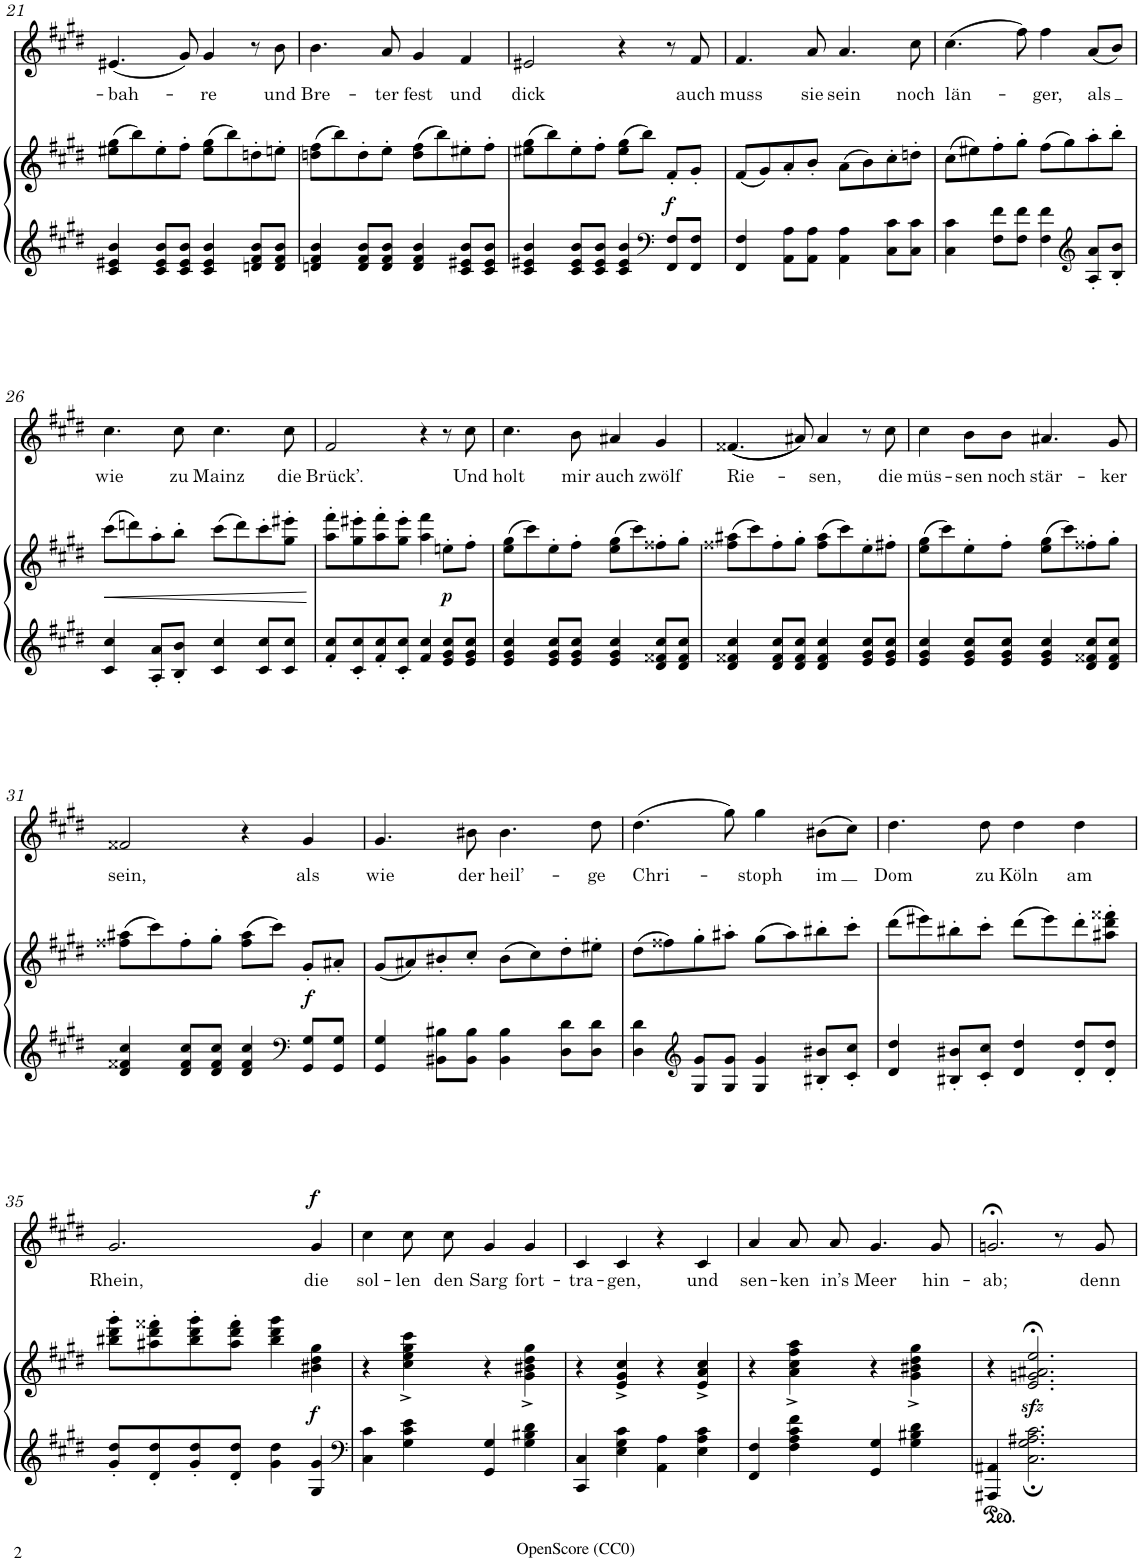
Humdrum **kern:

**kern	**kern	**dynam	**kern	**text	**dynam
*part2	*part2	*part2	*part1	*part1	*part1
*staff3	*staff2	*staff2/3	*staff1	*staff1	*staff1
*I"Piano	*	*	*I"Voice	*	*
*I'Pno	*	*	*	*	*
!!LO:PB:g=z
*clefG2	*clefG2	*	*clefG2	*	*
*k[f#c#g#d#]	*k[f#c#g#d#]	*	*k[f#c#g#d#]	*	*
*M4/4	*M4/4	*	*M4/4	*	*
*met(c)	*met(c)	*	*met(c)	*	*
=21	=21	=21	=21	=21	=21
!	!	!	!	!LO:LY:b	!
4c#/ 4e#X/ 4b/	(8ee#X\ 8gg#\L	.	(4.e#X/	-bah-	.
.	8bb\)	.	.	.	.
8c#/ 8e#/ 8b/L	8ee#'\	.	.	.	.
8c#/ 8e#/ 8b/J	8ff#'\J	.	8g#/)	.	.
!	!	!	!	!LO:LY:b	!
4c#/ 4e#/ 4b/	(8ee#\ 8gg#\L	.	4g#/	-re	.
.	8bb\)	.	.	.	.
8dn/ 8f#/ 8b/L	8ddn'\	.	8r	.	.
!	!	!	!	!LO:LY:b	!
8d/ 8f#/ 8b/J	8een'\J	.	8b\	und	.
=22	=22	=22	=22	=22	=22
!	!	!	!	!LO:LY:b	!
4dn/ 4f#/ 4b/	(8ddn\ 8ff#\L	.	4.b\	Bre-	.
.	8bb\)	.	.	.	.
8d/ 8f#/ 8b/L	8dd'\	.	.	.	.
!	!	!	!	!LO:LY:b	!
8d/ 8f#/ 8b/J	8ee'\J	.	8a/	-ter	.
!	!	!	!	!LO:LY:b	!
4d/ 4f#/ 4b/	(8dd\ 8ff#\L	.	4g#/	fest	.
.	8bb\)	.	.	.	.
!	!	!	!	!LO:LY:b	!
8c#/ 8e#X/ 8b/L	8ee#X'\	.	4f#/	und	.
8c#/ 8e#/ 8b/J	8ff#'\J	.	.	.	.
=23	=23	=23	=23	=23	=23
!	!	!	!	!LO:LY:b	!
4c#/ 4e#X/ 4b/	(8ee#X\ 8gg#\L	.	2e#X/	dick	.
.	8bb\)	.	.	.	.
8c#/ 8e#/ 8b/L	8ee#'\	.	.	.	.
8c#/ 8e#/ 8b/J	8ff#'\J	.	.	.	.
4c#/ 4e#/ 4b/	(8ee#\ 8gg#\L	.	4r	.	.
.	8bb\J)	.	.	.	.
*clefF4	*	*	*	*	*
!	!	!LO:DY:b	!	!	!
8FF#/ 8F#/L	8f#'/L	f	8r	.	.
!	!	!	!	!LO:LY:b	!
8FF#/ 8F#/J	8g#'/J	.	8f#/	auch	.
=24	=24	=24	=24	=24	=24
!	!	!	!	!LO:LY:b	!
4FF#/ 4F#/	(8f#/L	.	4.f#/	muss	.
.	8g#/)	.	.	.	.
8AA\ 8A\L	8a'/	.	.	.	.
!	!	!	!	!LO:LY:b	!
8AA\ 8A\J	8b'/J	.	8a/	sie	.
!	!	!	!	!LO:LY:b	!
4AA\ 4A\	(8a\L	.	4.a/	sein	.
.	8b\)	.	.	.	.
8C#\ 8c#\L	8cc#'\	.	.	.	.
!	!	!	!	!LO:LY:b	!
8C#\ 8c#\J	8ddn'\J	.	8cc#\	noch	.
=25	=25	=25	=25	=25	=25
!	!	!	!	!LO:LY:b	!
4C#\ 4c#\	(8cc#\L	.	(4.cc#\	län-	.
.	8ee#X\)	.	.	.	.
8F#\ 8f#\L	8ff#'\	.	.	.	.
8F#\ 8f#\J	8gg#'\J	.	8ff#\)	.	.
!	!	!	!	!LO:LY:b	!
4F#\ 4f#\	(8ff#\L	.	4ff#\	-ger,	.
.	8gg#\)	.	.	.	.
*clefG2	*	*	*	*	*
!	!	!	!	!LO:LY:b	!
8A/' 8a/'L	8aa'\	.	(8a/L	als	.
8B/' 8b/'J	8bb'\J	.	8b/J)	.	.
!!LO:LB:g=z
=26	=26	=26	=26	=26	=26
!	!	!LO:HP:b	!	!LO:LY:b	!
4c#/ 4cc#/	(8ccc#\L	<	4.cc#\	wie	.
.	8dddn\)	.	.	.	.
8A/' 8a/'L	8aa'\	.	.	.	.
!	!	!	!	!LO:LY:b	!
8B/' 8b/'J	8bb'\J	.	8cc#\	zu	.
!	!	!	!	!LO:LY:b	!
4c#/ 4cc#/	(8ccc#\L	.	4.cc#\	Mainz	.
.	8ddd\)	.	.	.	.
8c#/ 8cc#/L	8ccc#'\	.	.	.	.
!	!	!	!	!LO:LY:b	!
8c#/ 8cc#/J	8gg#\' 8eee#X\'J	.	8cc#\	die	.
.	.	[	.	.	.
=27	=27	=27	=27	=27	=27
!	!	!	!	!LO:LY:b	!
8f#/' 8cc#/'L	8aa\' 8fff#\'L	.	2f#/	Brück’.	.
8c#/' 8cc#/'	8gg#\' 8eee#X\'	.	.	.	.
8f#/' 8cc#/'	8aa\' 8fff#\'	.	.	.	.
8c#/' 8cc#/'J	8gg#\' 8eee#\'J	.	.	.	.
4f#/ 4cc#/	4aa\ 4fff#\	.	4r	.	.
!	!	!LO:DY:b	!	!	!
8e/ 8g#/ 8cc#/L	8een'\L	p	8r	.	.
!	!	!	!	!LO:LY:b	!
8e/ 8g#/ 8cc#/J	8ff#'\J	.	8cc#\	Und	.
=28	=28	=28	=28	=28	=28
!	!	!	!	!LO:LY:b	!
4e/ 4g#/ 4cc#/	(8ee\ 8gg#\L	.	4.cc#\	holt	.
.	8ccc#\)	.	.	.	.
8e/ 8g#/ 8cc#/L	8ee'\	.	.	.	.
!	!	!	!	!LO:LY:b	!
8e/ 8g#/ 8cc#/J	8ff#'\J	.	8b\	mir	.
!	!	!	!	!LO:LY:b	!
4e/ 4g#/ 4cc#/	(8ee\ 8gg#\L	.	4a#X/	auch	.
.	8ccc#\)	.	.	.	.
!	!	!	!	!LO:LY:b	!
8d#/ 8f##X/ 8cc#/L	8ff##X'\	.	4g#/	zwölf	.
8d#/ 8f##/ 8cc#/J	8gg#'\J	.	.	.	.
=29	=29	=29	=29	=29	=29
!	!	!	!	!LO:LY:b	!
4d#/ 4f##X/ 4cc#/	(8ff##X\ 8aa#X\L	.	((4.f##X/	Rie-	.
.	8ccc#\)	.	.	.	.
8d#/ 8f##/ 8cc#/L	8ff##'\	.	.	.	.
8d#/ 8f##/ 8cc#/J	8gg#'\J	.	8a#X/))	.	.
!	!	!	!	!LO:LY:b	!
4d#/ 4f##/ 4cc#/	(8ff##\ 8aa#\L	.	4a#/	-sen,	.
.	8ccc#\)	.	.	.	.
8e/ 8g#/ 8cc#/L	8ee'\	.	8r	.	.
!	!	!	!	!LO:LY:b	!
8e/ 8g#/ 8cc#/J	8ff#X'\J	.	8cc#\	die	.
=30	=30	=30	=30	=30	=30
!	!	!	!	!LO:LY:b	!
4e/ 4g#/ 4cc#/	(8ee\ 8gg#\L	.	4cc#\	müs-	.
.	8ccc#\)	.	.	.	.
!	!	!	!	!LO:LY:b	!
8e/ 8g#/ 8cc#/L	8ee'\	.	8b\L	-sen	.
!	!	!	!	!LO:LY:b	!
8e/ 8g#/ 8cc#/J	8ff#'\J	.	8b\J	noch	.
!	!	!	!	!LO:LY:b	!
4e/ 4g#/ 4cc#/	(8ee\ 8gg#\L	.	4.a#X/	stär-	.
.	8ccc#\)	.	.	.	.
8d#/ 8f##X/ 8cc#/L	8ff##X'\	.	.	.	.
!	!	!	!	!LO:LY:b	!
8d#/ 8f##/ 8cc#/J	8gg#'\J	.	8g#/	-ker	.
!!LO:LB:g=z
=31	=31	=31	=31	=31	=31
!	!	!	!	!LO:LY:b	!
4d#/ 4f##X/ 4cc#/	(8ff##X\ 8aa#X\L	.	2f##X/	sein,	.
.	8ccc#\)	.	.	.	.
8d#/ 8f##/ 8cc#/L	8ff##'\	.	.	.	.
8d#/ 8f##/ 8cc#/J	8gg#'\J	.	.	.	.
4d#/ 4f##/ 4cc#/	(8ff##\ 8aa#\L	.	4r	.	.
.	8ccc#\J)	.	.	.	.
*clefF4	*	*	*	*	*
!	!	!LO:DY:b	!	!LO:LY:b	!
8GG#/ 8G#/L	8g#'/L	f	4g#/	als	.
8GG#/ 8G#/J	8a#X'/J	.	.	.	.
=32	=32	=32	=32	=32	=32
!	!	!	!	!LO:LY:b	!
4GG#/ 4G#/	(8g#/L	.	4.g#/	wie	.
.	8a#X/)	.	.	.	.
8BB#X\ 8B#X\L	8b#X'/	.	.	.	.
!	!	!	!	!LO:LY:b	!
8BB#\ 8B#\J	8cc#'/J	.	8b#X\	der	.
!	!	!	!	!LO:LY:b	!
4BB#\ 4B#\	(8b#\L	.	4.b#\	heil’-	.
.	8cc#\)	.	.	.	.
8D#\ 8d#\L	8dd#'\	.	.	.	.
!	!	!	!	!LO:LY:b	!
8D#\ 8d#\J	8ee#X'\J	.	8dd#\	-ge	.
=33	=33	=33	=33	=33	=33
!	!	!	!	!LO:LY:b	!
4D#\ 4d#\	(8dd#\L	.	(4.dd#\	Chri-	.
.	8ff##X\)	.	.	.	.
*clefG2	*	*	*	*	*
8G#/ 8g#/L	8gg#'\	.	.	.	.
8G#/ 8g#/J	8aa#X'\J	.	8gg#\)	.	.
!	!	!	!	!LO:LY:b	!
4G#/ 4g#/	(8gg#\L	.	4gg#\	-stoph	.
.	8aa#\)	.	.	.	.
!	!	!	!	!LO:LY:b	!
8B#X/' 8b#X/'L	8bb#X'\	.	(8b#X\L	im	.
8c#/' 8cc#/'J	8ccc#'\J	.	8cc#\J)	.	.
=34	=34	=34	=34	=34	=34
!	!	!	!	!LO:LY:b	!
4d#/ 4dd#/	(8ddd#\L	.	4.dd#\	Dom	.
.	8eee#X\)	.	.	.	.
8B#X/' 8b#X/'L	8bb#X'\	.	.	.	.
!	!	!	!	!LO:LY:b	!
8c#/' 8cc#/'J	8ccc#'\J	.	8dd#\	zu	.
!	!	!	!	!LO:LY:b	!
4d#/ 4dd#/	(8ddd#\L	.	4dd#\	Köln	.
.	8eee#\)	.	.	.	.
!	!	!	!	!LO:LY:b	!
8d#/' 8dd#/'L	8ddd#'\	.	4dd#\	am	.
8d#/' 8dd#/'J	8aa#X\' 8ddd#\' 8fff##X\'J	.	.	.	.
!!LO:LB:g=z
=35	=35	=35	=35	=35	=35
!	!	!	!	!LO:LY:b	!
8g#/' 8dd#/'L	8bb#X\' 8ddd#\' 8ggg#\'L	.	2.g#/	Rhein,	.
8d#/' 8dd#/'	8aa#X\' 8ddd#\' 8fff##X\'	.	.	.	.
8g#/' 8dd#/'	8bb#\' 8ddd#\' 8ggg#\'	.	.	.	.
8d#/' 8dd#/'J	8aa#\' 8ddd#\' 8fff##\'J	.	.	.	.
4g#\ 4dd#\	4bb#\ 4ddd#\ 4ggg#\	.	.	.	.
!	!	!LO:DY:b	!	!LO:LY:b	!LO:DY:a
4G#/ 4g#/	4b#X\ 4dd#\ 4gg#\	f	4g#/	die	f
=36	=36	=36	=36	=36	=36
*clefF4	*	*	*	*	*
!	!	!	!	!LO:LY:b	!
4C#\ 4c#\	4r	.	4cc#\	sol-	.
!	!	!	!	!LO:LY:b	!
4G#\ 4c#\ 4e\	4cc#\^< 4ee\^< 4gg#\^< 4ccc#\^<	.	8cc#\	-len	.
!	!	!	!	!LO:LY:b	!
.	.	.	8cc#\	den	.
!	!	!	!	!LO:LY:b	!
4GG#/ 4G#/	4r	.	4g#/	Sarg	.
!	!	!	!	!LO:LY:b	!
4G#\ 4B#X\ 4d#\	4g#\^< 4b#X\^< 4dd#\^< 4gg#\^<	.	4g#/	fort-	.
=37	=37	=37	=37	=37	=37
!	!	!	!	!LO:LY:b	!
4CC#/ 4C#/	4r	.	4c#/	-tra-	.
!	!	!	!	!LO:LY:b	!
4E\ 4G#\ 4c#\	4e/^ 4g#/^ 4cc#/^	.	4c#/	-gen,	.
4AA\ 4A\	4r	.	4r	.	.
!	!	!	!	!LO:LY:b	!
4E\ 4A\ 4c#\	4e/^ 4a/^ 4cc#/^	.	4c#/	und	.
=38	=38	=38	=38	=38	=38
!	!	!	!	!LO:LY:b	!
4FF#/ 4F#/	4r	.	4a/	sen-	.
!	!	!	!	!LO:LY:b	!
4F#\ 4A\ 4c#\ 4f#\	4a\^< 4cc#\^< 4ff#\^< 4aa\^<	.	8a/	-ken	.
!	!	!	!	!LO:LY:b	!
.	.	.	8a/	in’s	.
!	!	!	!	!LO:LY:b	!
4GG#/ 4G#/	4r	.	4.g#/	Meer	.
4G#\ 4B#X\ 4d#\	4g#\^< 4b#X\^< 4dd#\^< 4gg#\^<	.	.	.	.
!	!	!	!	!LO:LY:b	!
.	.	.	8g#/	hin-	.
=39	=39	=39	=39	=39	=39
!	!	!	!	!LO:LY:b	!
4AAA#X/ 4AA#X/	4r	.	2.gn;</	-ab;	.
2.C#\; 2.G#\; 2.A#X\; 2.c#\;	2.e/zz<;< 2.gn/zz<;< 2.a#X/zz<;< 2.ee/zz<;<	.	.	.	.
.	.	.	8r	.	.
!	!	!	!	!LO:LY:b	!
.	.	.	8g/	denn	.
=	=	=	=	=	=
*-	*-	*-	*-	*-	*-
